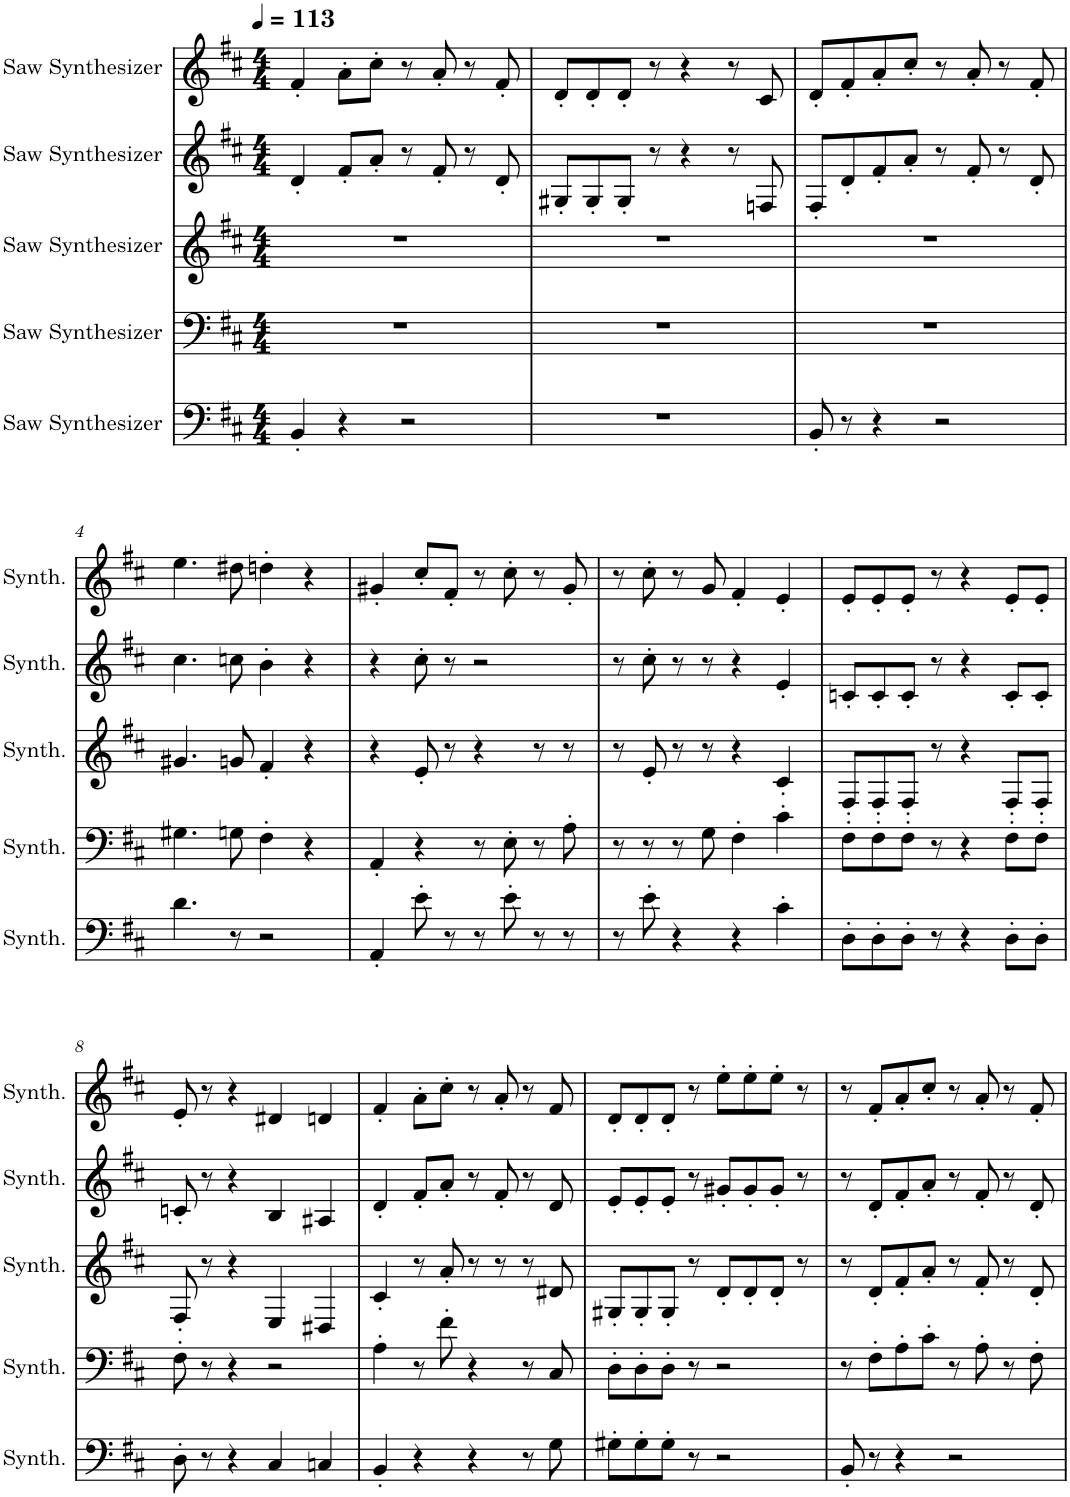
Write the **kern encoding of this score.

**kern	**kern	**kern	**kern	**kern
*part5	*part4	*part3	*part2	*part1
*staff5	*staff4	*staff3	*staff2	*staff1
*I"Saw Synthesizer	*I"Saw Synthesizer	*I"Saw Synthesizer	*I"Saw Synthesizer	*I"Saw Synthesizer
*I'Synth.	*I'Synth.	*I'Synth.	*I'Synth.	*I'Synth.
*clefF4	*clefF4	*clefG2	*clefG2	*clefG2
*k[f#c#]	*k[f#c#]	*k[f#c#]	*k[f#c#]	*k[f#c#]
*M4/4	*M4/4	*M4/4	*M4/4	*M4/4
*MM113	*MM113	*MM113	*MM113	*MM113
=1	=1	=1	=1	=1
4BB'/	1r	1r	4d'/	4f#'/
4r	.	.	8f#'/L	8a'\L
.	.	.	8a'/J	8cc#'\J
2r	.	.	8r	8r
.	.	.	8f#'/	8a'/
.	.	.	8r	8r
.	.	.	8d'/	8f#'/
=2	=2	=2	=2	=2
1r	1r	1r	8G#X'/L	8d'/L
.	.	.	8G#'/	8d'/
.	.	.	8G#'/J	8d'/J
.	.	.	8r	8r
.	.	.	4r	4r
.	.	.	8r	8r
.	.	.	8Fn/	8c#/
=3	=3	=3	=3	=3
8BB'/	1r	1r	8F#'/L	8d'/L
8r	.	.	8d'/	8f#'/
4r	.	.	8f#'/	8a'/
.	.	.	8a'/J	8cc#'/J
2r	.	.	8r	8r
.	.	.	8f#'/	8a'/
.	.	.	8r	8r
.	.	.	8d'/	8f#'/
!!LO:LB:g=z
=4	=4	=4	=4	=4
4.d\	4.G#X\	4.g#X/	4.cc#\	4.ee\
8r	8Gn\	8gn/	8ccn\	8dd#X\
2r	4F#'\	4f#'/	4b'\	4ddn'\
.	4r	4r	4r	4r
=5	=5	=5	=5	=5
4AA'/	4AA'/	4r	4r	4g#X'/
8e'\	4r	8e'/	8cc#'\	8cc#'/L
8r	.	8r	8r	8f#'/J
8r	8r	4r	2r	8r
8e'\	8E'\	.	.	8cc#'\
8r	8r	8r	.	8r
8r	8A'\	8r	.	8g#'/
=6	=6	=6	=6	=6
8r	8r	8r	8r	8r
8e'\	8r	8e'/	8cc#'\	8cc#'\
4r	8r	8r	8r	8r
.	8G\	8r	8r	8g/
4r	4F#'\	4r	4r	4f#'/
4c#'\	4c#'\	4c#'/	4e'/	4e'/
=7	=7	=7	=7	=7
8D'\L	8F#'\L	8F#'/L	8cn'/L	8e'/L
8D'\	8F#'\	8F#'/	8c'/	8e'/
8D'\J	8F#'\J	8F#'/J	8c'/J	8e'/J
8r	8r	8r	8r	8r
4r	4r	4r	4r	4r
8D'\L	8F#'\L	8F#'/L	8c'/L	8e'/L
8D'\J	8F#'\J	8F#'/J	8c'/J	8e'/J
!!LO:LB:g=z
=8	=8	=8	=8	=8
8D'\	8F#'\	8F#'/	8cn'/	8e'/
8r	8r	8r	8r	8r
4r	4r	4r	4r	4r
4C#/	2r	4E/	4B/	4d#X/
4Cn/	.	4D#X/	4A#X/	4dn/
=9	=9	=9	=9	=9
4BB'/	4A'\	4c#'/	4d'/	4f#'/
4r	8r	8r	8f#'/L	8a'\L
.	8f#'\	8a'/	8a'/J	8cc#'\J
4r	4r	8r	8r	8r
.	.	8r	8f#'/	8a'/
8r	8r	8r	8r	8r
8G\	8C#/	8d#X/	8d/	8f#/
=10	=10	=10	=10	=10
8G#X'\L	8D'\L	8G#X'/L	8e'/L	8d'/L
8G#'\	8D'\	8G#'/	8e'/	8d'/
8G#'\J	8D'\J	8G#'/J	8e'/J	8d'/J
8r	8r	8r	8r	8r
2r	2r	8d'/L	8g#X'/L	8ee'\L
.	.	8d'/	8g#'/	8ee'\
.	.	8d'/J	8g#'/J	8ee'\J
.	.	8r	8r	8r
=11	=11	=11	=11	=11
8BB'/	8r	8r	8r	8r
8r	8F#'\L	8d'/L	8d'/L	8f#'/L
4r	8A'\	8f#'/	8f#'/	8a'/
.	8c#'\J	8a'/J	8a'/J	8cc#'/J
2r	8r	8r	8r	8r
.	8A'\	8f#'/	8f#'/	8a'/
.	8r	8r	8r	8r
.	8F#'\	8d'/	8d'/	8f#'/
=	=	=	=	=
*-	*-	*-	*-	*-
